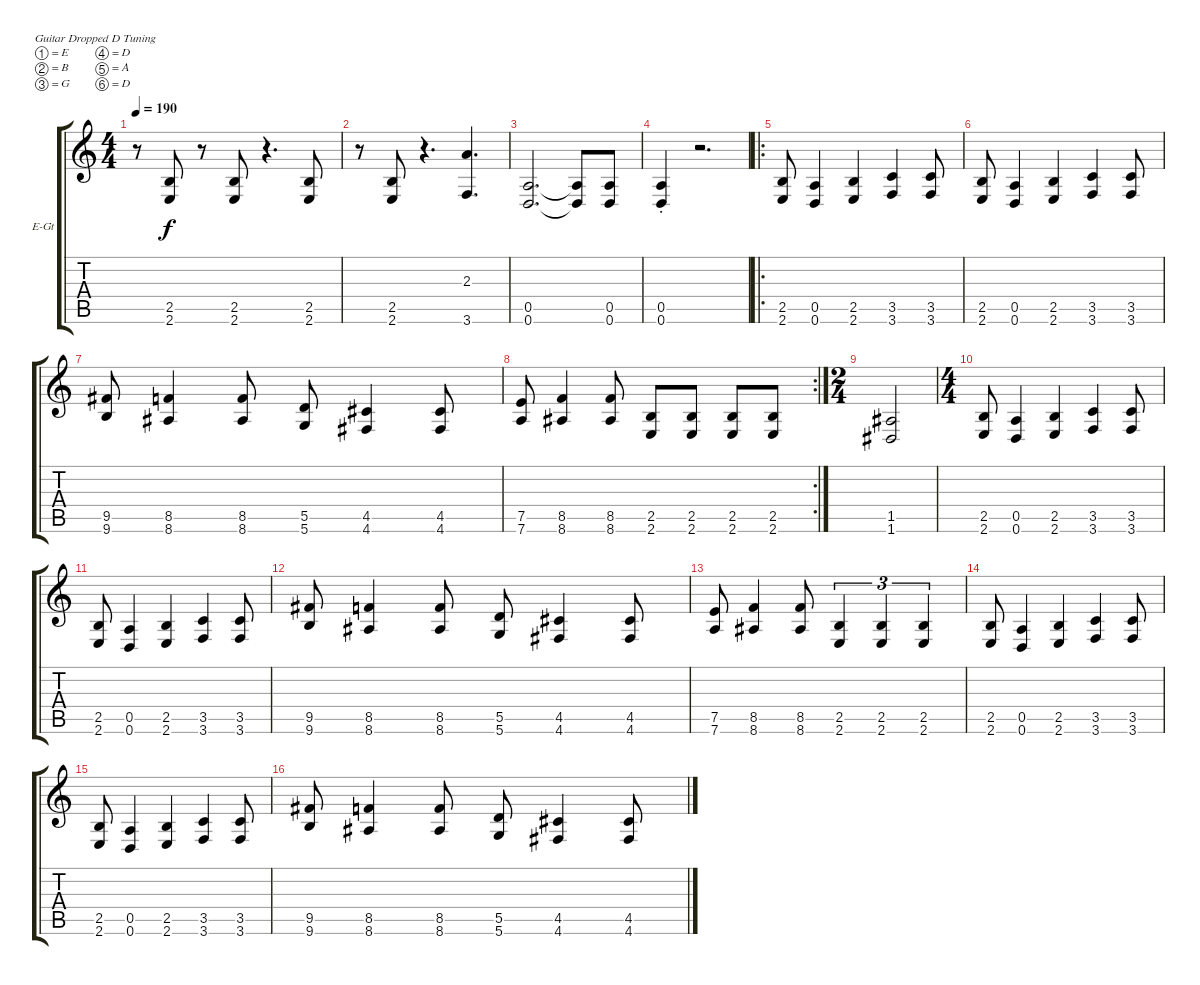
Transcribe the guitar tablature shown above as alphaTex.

\bracketExtendMode groupsimilarinstruments
\firstSystemTrackNameOrientation horizontal
\otherSystemsTrackNameOrientation horizontal
\track ("Dusty" "E-Gt") {instrument overdrivenguitar}
\staff {score tabs}
\tuning (E4 B3 G3 D3 A2 D2)
\ts (4 4)
\tempo 190
\clef g2
\ks c
r.8{dy f} (2.5 2.6).8 r.8 (2.5 2.6).8 r.4{d} (2.5 2.6).8 |
r.8 (2.5 2.6).8 r.4{d} (2.3 3.6).4{d} |
(0.5 0.6).2{d} (0.5{t} 0.6{t}).8 (0.5 0.6).8 |
(0.5 0.6{st}).4 r.2{d} |
\ro
(2.5 2.6).8 (0.5 0.6).4 (2.5 2.6).4 (3.5 3.6).4 (3.5 3.6).8 |
(2.5 2.6).8 (0.5 0.6).4 (2.5 2.6).4 (3.5 3.6).4 (3.5 3.6).8 |
(9.5 9.6).8 (8.5 8.6).4 (8.5 8.6).8 (5.5 5.6).8 (4.5 4.6).4 (4.5 4.6).8 |
\rc 2
(7.5 7.6).8 (8.5 8.6).4 (8.5 8.6).8 (2.5 2.6).8 (2.5 2.6).8 (2.5 2.6).8 (2.5 2.6).8 |
\ts (2 4)
\beaming (8 2 2)
(1.5 1.6).2 |
\ts (4 4)
\beaming (8 2 2 4)
(2.5 2.6).8 (0.5 0.6).4 (2.5 2.6).4 (3.5 3.6).4 (3.5 3.6).8 |
(2.5 2.6).8 (0.5 0.6).4 (2.5 2.6).4 (3.5 3.6).4 (3.5 3.6).8 |
(9.5 9.6).8 (8.5 8.6).4 (8.5 8.6).8 (5.5 5.6).8 (4.5 4.6).4 (4.5 4.6).8 |
(7.5 7.6).8 (8.5 8.6).4 (8.5 8.6).8 (2.5 2.6).4{tu (3 2)} (2.5 2.6).4{tu (3 2)} (2.5 2.6).4{tu (3 2)} |
(2.5 2.6).8 (0.5 0.6).4 (2.5 2.6).4 (3.5 3.6).4 (3.5 3.6).8 |
(2.5 2.6).8 (0.5 0.6).4 (2.5 2.6).4 (3.5 3.6).4 (3.5 3.6).8 |
(9.5 9.6).8 (8.5 8.6).4 (8.5 8.6).8 (5.5 5.6).8 (4.5 4.6).4 (4.5 4.6).8
